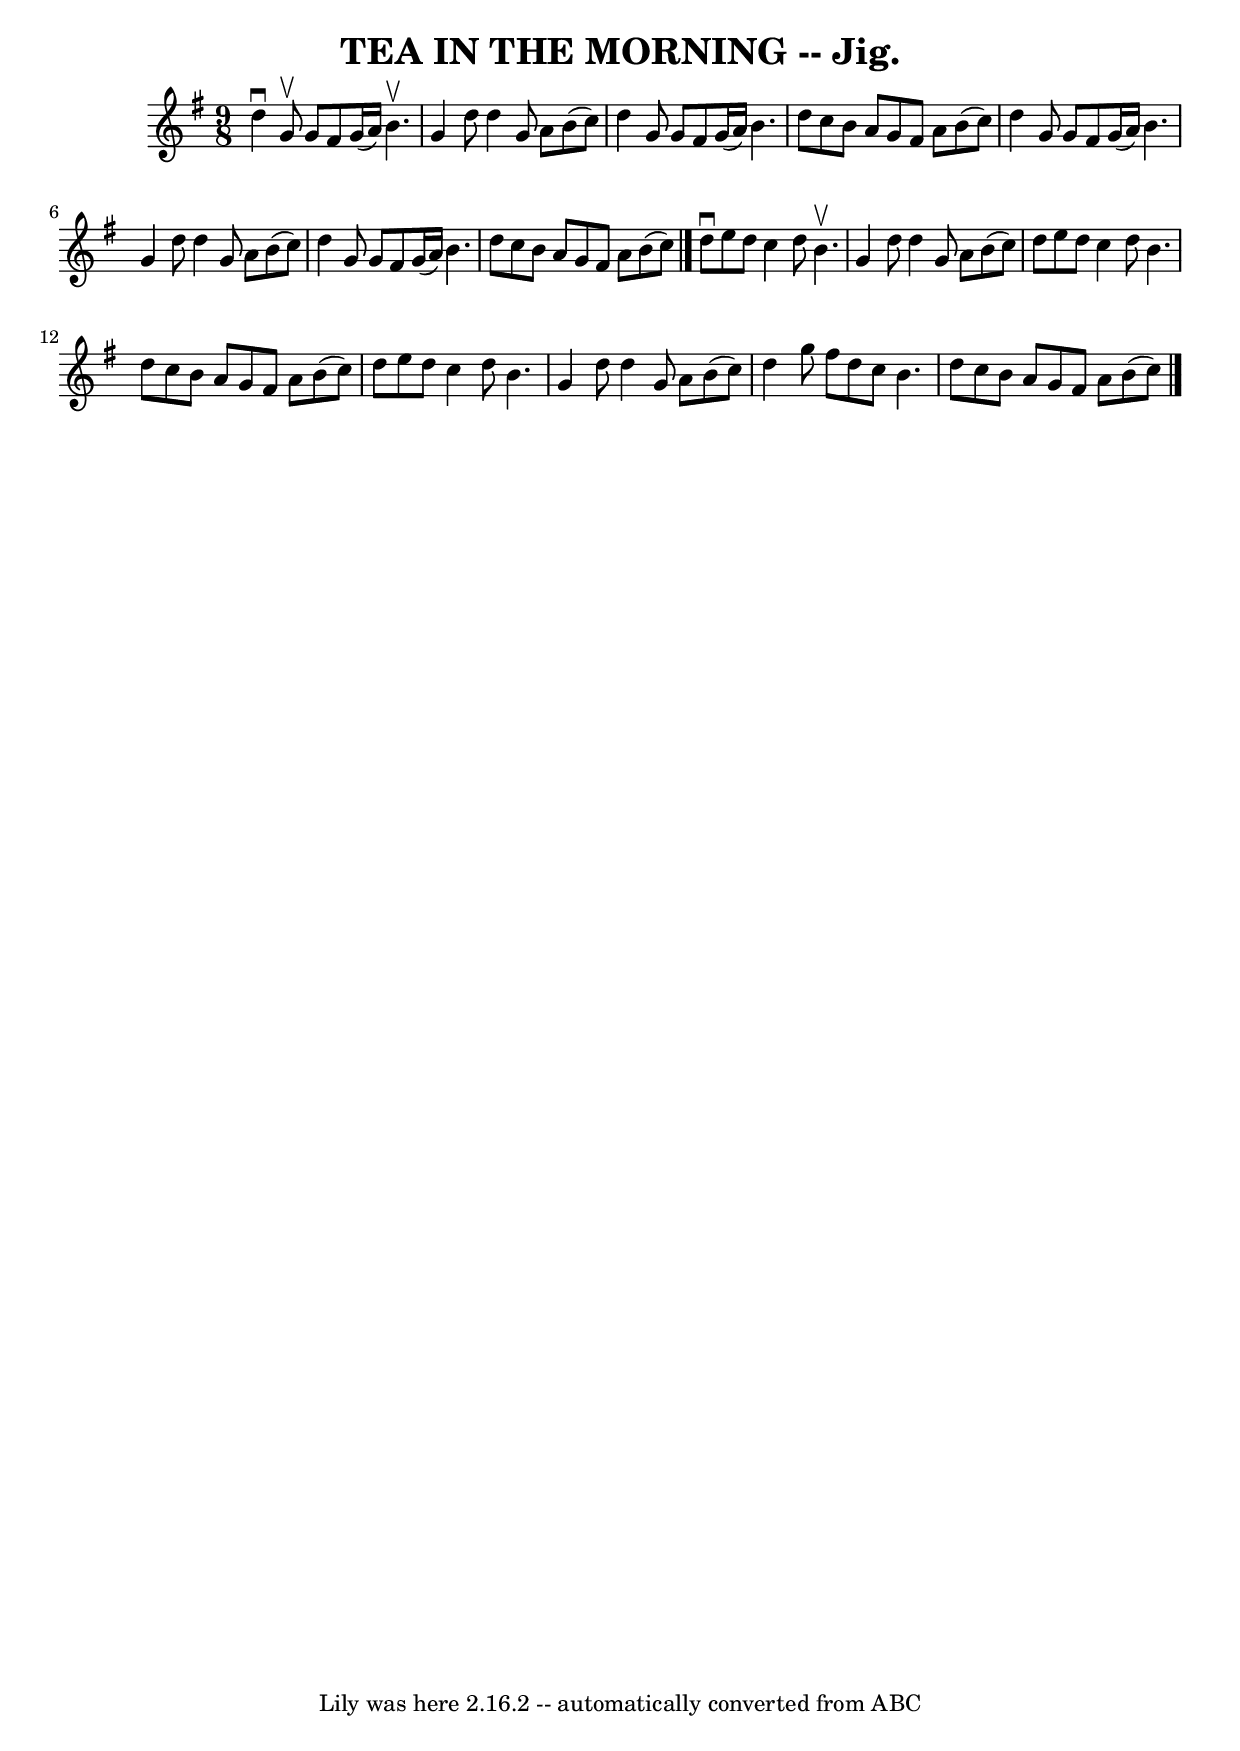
\version "2.16.2"
\include "Mammoth.ily"
\header {
  %% book = "Coles pg. 75.1"
  crossRefNumber = "9"
  footnotes = ""
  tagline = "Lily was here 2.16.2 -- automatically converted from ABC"
  title = "TEA IN THE MORNING -- Jig."

}
voicedefault =  {


  \time 9/8 
  \key g \major
  d''4^\downbow g'8^\upbow g'8 fis'8 g'16 (
  a'16) b'4.^\upbow |
  g'4 d''8 d''4 g'8 a'8 b'8 (
  c''8) |
  d''4 g'8 g'8 fis'8 g'16 (a'16) b'4.   |
  d''8 c''8 b'8 a'8 g'8 fis'8 a'8 b'8 (c''8) |
  d''4 g'8 g'8 fis'8 g'16 (a'16) b'4.   |
  g'4 d''8 d''4 g'8 a'8 b'8 (c''8) |
  
  d''4 g'8 g'8 fis'8 g'16 (a'16) b'4.  |
  d''8    
  c''8 b'8 a'8 g'8 fis'8 a'8 b'8 (c''8) \bar "|."     
  d''8^\downbow e''8 d''8 c''4 d''8 b'4.^\upbow |
  g'4    
  d''8 d''4 g'8 a'8 b'8 (c''8) |
  d''8 e''8 d''8  
  c''4 d''8 b'4.  |
  d''8 c''8 b'8 a'8 g'8 fis'8   
  a'8 b'8 (c''8) |
  d''8 e''8 d''8 c''4 d''8    
  b'4.  |
  g'4 d''8 d''4 g'8 a'8 b'8 (c''8) |
  
  d''4 g''8 fis''8 d''8 c''8 b'4.  |
  d''8 c''8    
  b'8 a'8 g'8 fis'8 a'8 b'8 (c''8) \bar "|."   

}

\score{
  <<

    \context Staff="default"
    {
      \voicedefault 
      
    }

  >>
  \layout {
    
  }
  \midi {
  }

}
